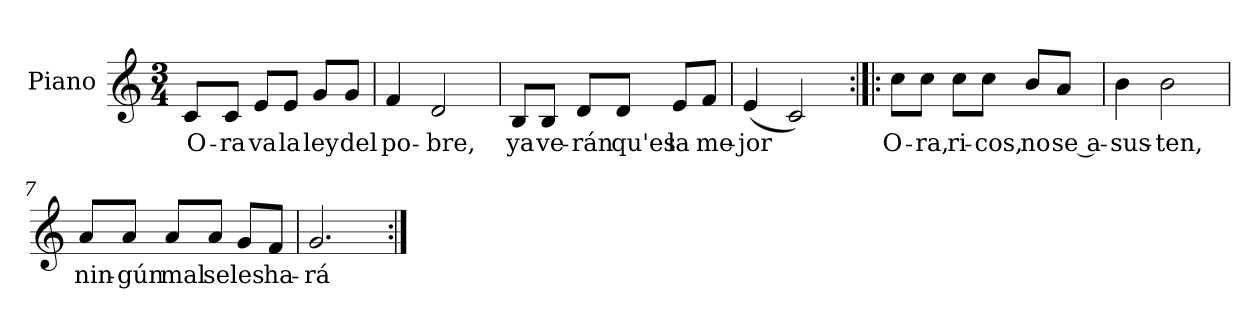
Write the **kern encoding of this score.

**kern	**text
*part1	*part1
*staff1	*staff1
*I"Piano	*
*I'Pno.	*
*clefG2	*
*k[]	*
*M3/4	*
=1	=1
8c/L	O-
8c/J	-ra
8e/L	va
8e/J	la
8g/L	ley
8g/J	del
=2	=2
4f/	po-
2d/	-bre,
=3	=3
8B/L	ya
8B/J	ve-
8d/L	-rán
8d/J	qu'es
8e/L	la
8f/J	me-
=4	=4
(<4e/	-jor
2c/)	.
=5:|!|:	=5:|!|:
8cc\L	O-
8cc\J	-ra,
8cc\L	ri-
8cc\J	-cos,
8b/L	no
8a/J	se a-
=6	=6
4b\	-sus-
2b\	-ten,
=7	=7
8a/L	nin-
8a/J	-gún
8a/L	mal
8a/J	se
8g/L	les
8f/J	ha-
=8	=8
2.g/	-rá
=:|!	=:|!
*-	*-
